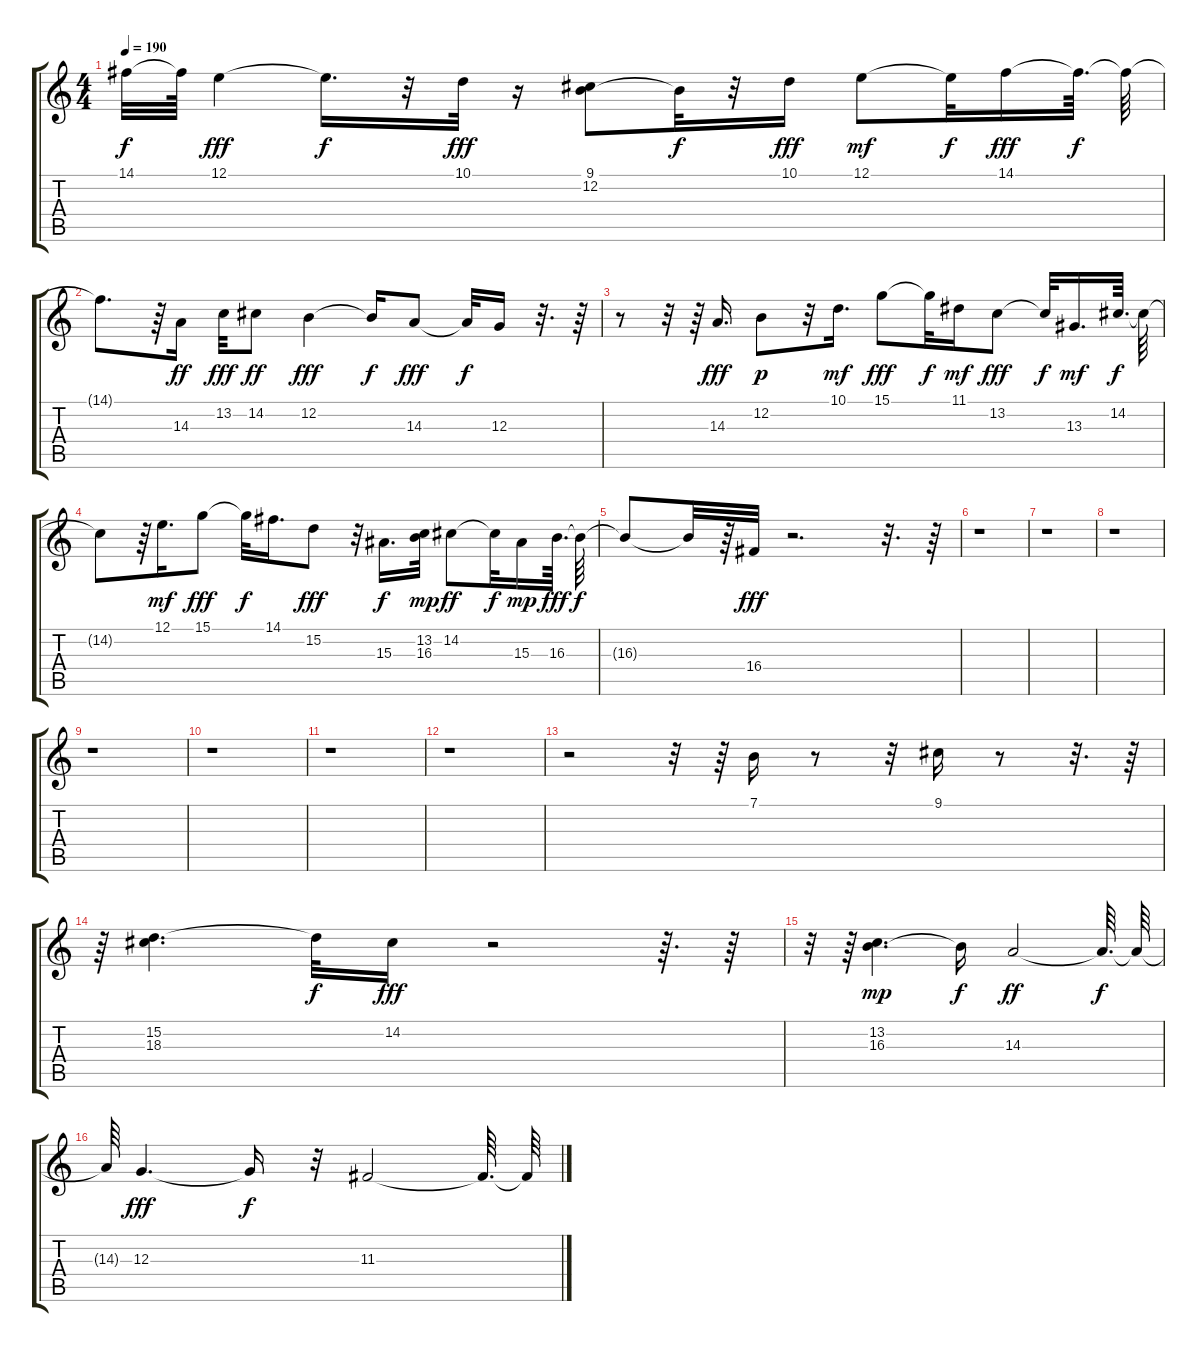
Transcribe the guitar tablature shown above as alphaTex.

\track "" {instrument trumpet}
\staff {score tabs}
\tuning (E4 B3 G3 D3 A2 E2) {hide}
\ts (4 4)
\tempo 190
\clef g2
\ks c
14.1{t}.32{dy f} 14.1{t}.64 12.1.4{dy fff} 12.1{t}.16{d dy f} r.32 10.1.32{dy fff} r.16 (9.1 12.2).8 12.2{t}.32{dy f} r.32 10.1.16{dy fff} 12.1.8{dy mf} 12.1{t}.32{dy f} 14.1.16{dy fff} 14.1{t}.64{d dy f} 14.1{t}.64 |
14.1{t}.8{d} r.64 14.3.16{dy ff} 13.2.32{dy fff} 14.2.8{dy ff} 12.2.4{dy fff} 12.2{t}.16{dy f} 14.3.8{dy fff} 14.3{t}.32{dy f} 12.3.16 r.32{d} r.64 |
r.8 r.32 r.64 14.3.16{d dy fff} 12.2.8{dy p} r.32 10.1.16{d dy mf} 15.1.8{dy fff} 15.1{t}.32{dy f} 11.1.16{dy mf} 13.2.8{dy fff} 13.2{t}.32{dy f} 13.3.16{d dy mf} 14.2.64{d dy f} 14.2{t}.64 |
14.2{t}.8 r.64 12.1.16{d dy mf} 15.1.8{dy fff} 15.1{t}.32{dy f} 14.1.16{d} 15.2.8{dy fff} r.32 15.3.16{d dy f} (13.2 16.3).32{dy mp} 14.2.8{dy ff} 14.2{t}.32{dy f} 15.3.16{dy mp} 16.3.64{d dy fff} 16.3{t}.64{dy f} |
16.3{t}.8 16.3{t}.32 r.64 16.4.32{dy fff} r.2{d} r.32{d} r.64 |
r.1 |
r.1 |
r.1 |
r.1 |
r.1 |
r.1 |
r.1 |
r.2 r.32 r.64 7.1.16 r.8 r.32 9.1.16 r.8 r.32{d} r.64 |
r.64 (15.2 18.3).4{d} 15.2{t}.32{dy f} 14.2.16{dy fff} r.2 r.64{d} r.64 |
r.32 r.64 (13.2 16.3).4{d dy mp} 16.3{t}.16{dy f} 14.3.2{dy ff} 14.3{t}.64{d dy f} 14.3{t}.64 |
14.3{t}.64 12.3.4{d dy fff} 12.3{t}.16{dy f} r.32 11.3.2 11.3{t}.64{d} 11.3{t}.64
